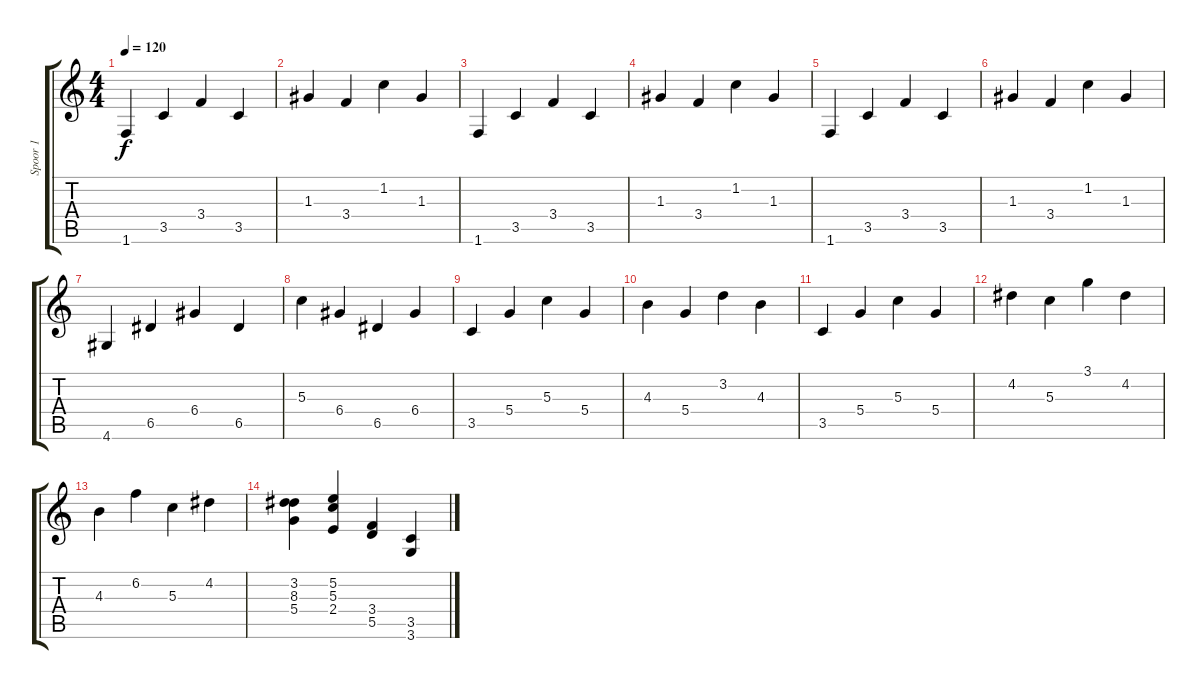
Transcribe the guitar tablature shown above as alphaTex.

\track ("Spoor 1" "Spoor 1") {instrument electricguitarclean}
\staff {score tabs}
\tuning (E4 B3 G3 D3 A2 E2) {hide}
\ts (4 4)
\tempo 120
\clef g2
\ks c
1.6.4{dy f} 3.5.4 3.4.4 3.5.4 |
1.3.4 3.4.4 1.2.4 1.3.4 |
1.6.4 3.5.4 3.4.4 3.5.4 |
1.3.4 3.4.4 1.2.4 1.3.4 |
1.6.4 3.5.4 3.4.4 3.5.4 |
1.3.4 3.4.4 1.2.4 1.3.4 |
4.6.4 6.5.4 6.4.4 6.5.4 |
5.3.4 6.4.4 6.5.4 6.4.4 |
3.5.4 5.4.4 5.3.4 5.4.4 |
4.3.4 5.4.4 3.2.4 4.3.4 |
3.5.4 5.4.4 5.3.4 5.4.4 |
4.2.4 5.3.4 3.1.4 4.2.4 |
4.3.4 6.2.4 5.3.4 4.2.4 |
(3.2 8.3 5.4).4 (5.2 5.3 2.4).4 (3.4 5.5).4 (3.5 3.6).4
